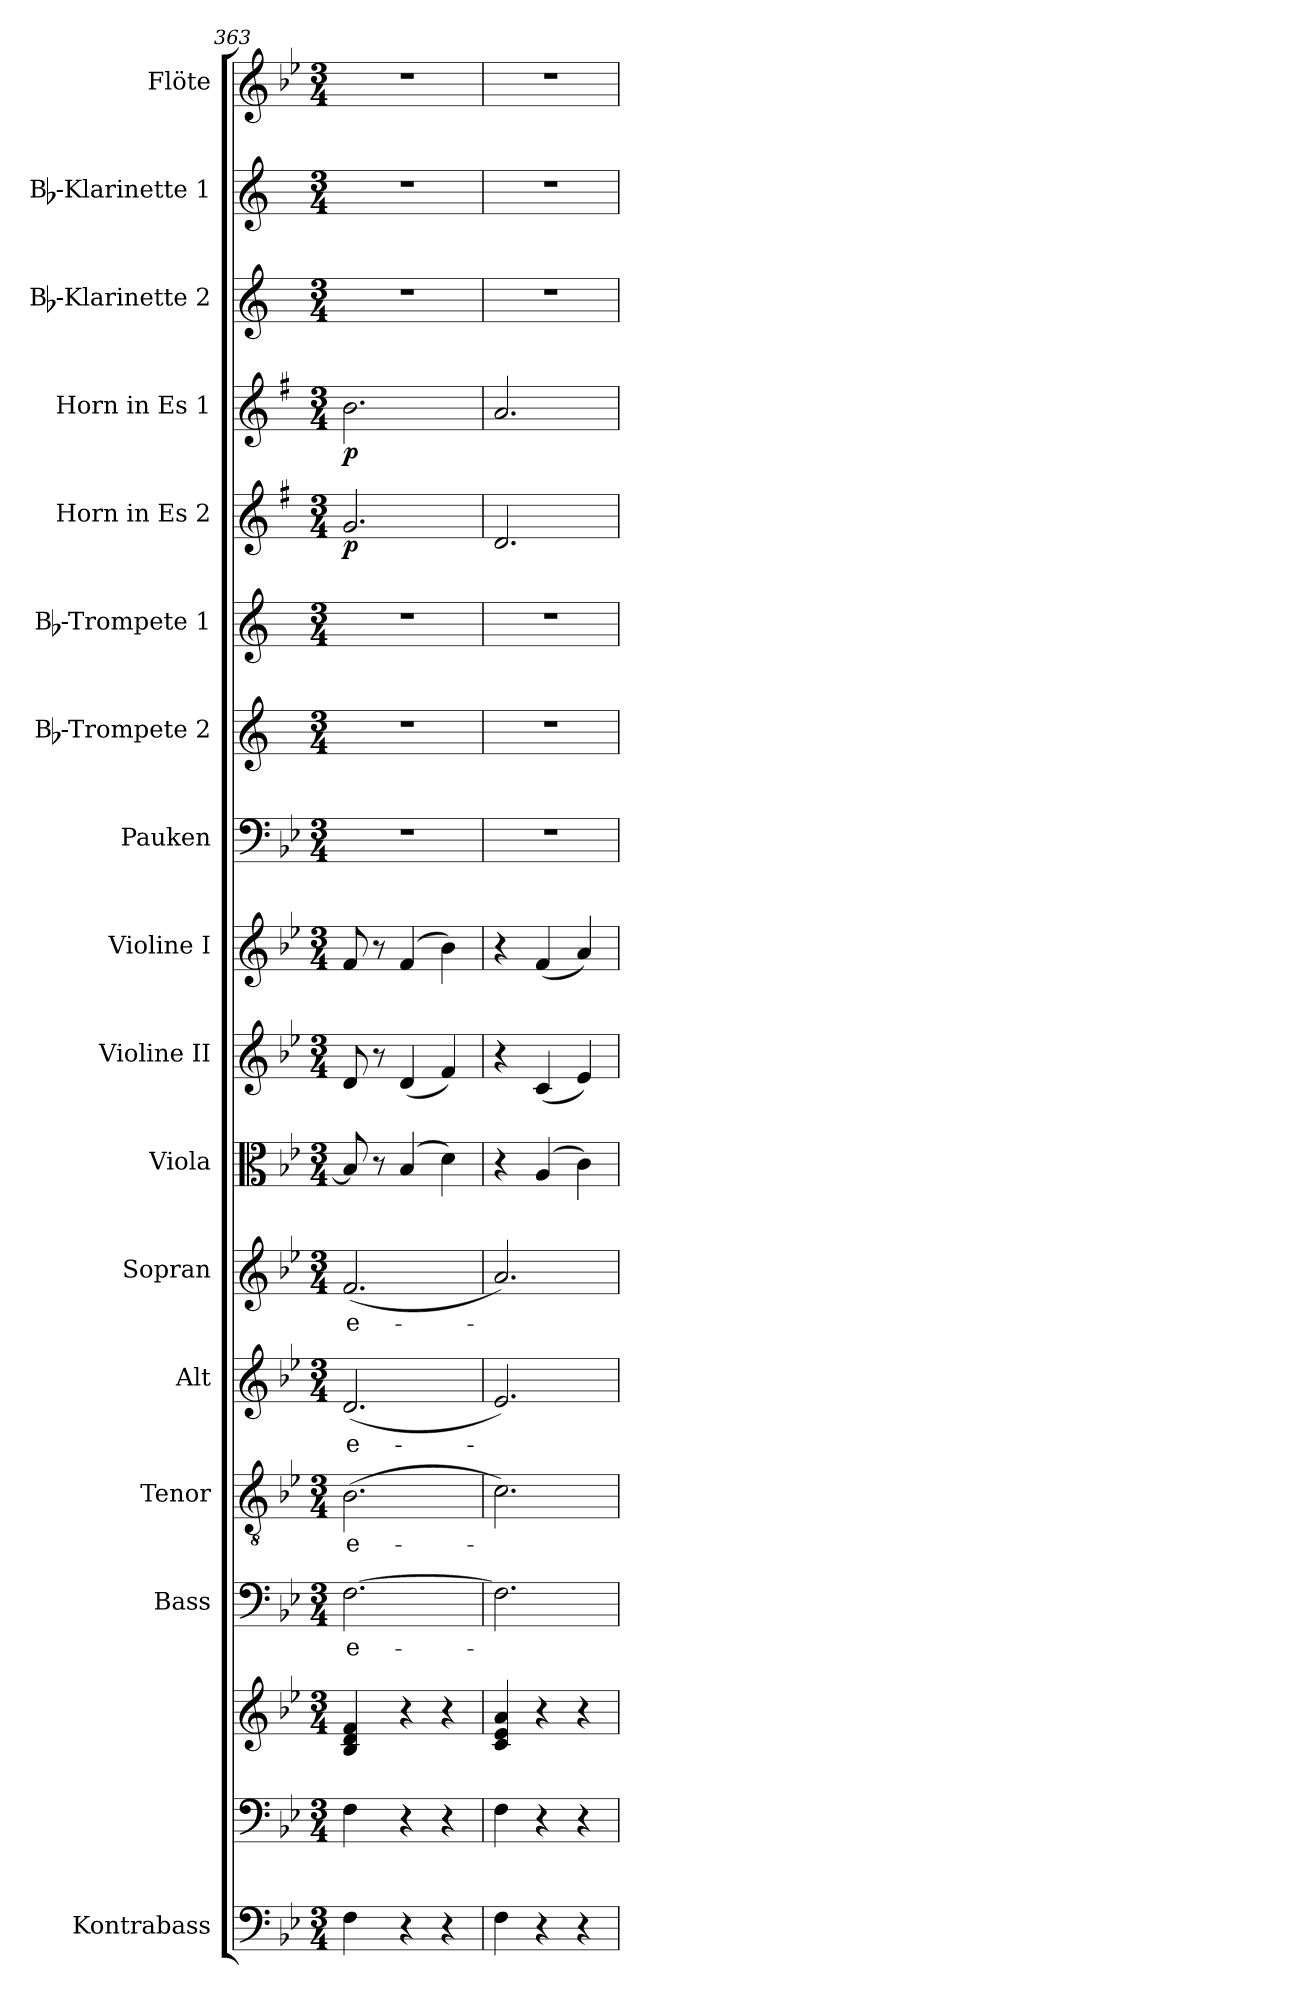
**kern	**kern	**kern	**kern	**text	**kern	**text	**kern	**text	**kern	**text	**kern	**kern	**kern	**kern	**kern	**kern	**kern	**dynam	**kern	**dynam	**kern	**kern	**kern
*part17	*part16	*part16	*part15	*part15	*part14	*part14	*part13	*part13	*part12	*part12	*part11	*part10	*part9	*part8	*part7	*part6	*part5	*part5	*part4	*part4	*part3	*part2	*part1
*staff18	*staff17	*staff16	*staff15	*staff15	*staff14	*staff14	*staff13	*staff13	*staff12	*staff12	*staff11	*staff10	*staff9	*staff8	*staff7	*staff6	*staff5	*staff5	*staff4	*staff4	*staff3	*staff2	*staff1
*I"Kontrabass	*	*	*I"Bass	*	*I"Tenor	*	*I"Alt	*	*I"Sopran	*	*I"Viola	*I"Violine II	*I"Violine I	*I"Pauken	*I"Bb-Trompete 2	*I"Bb-Trompete 1	*I"Horn in Es 2	*	*I"Horn in Es 1	*	*I"Bb-Klarinette 2	*I"Bb-Klarinette 1	*I"Flöte
*I'Kb.	*	*	*I'B.	*	*I'T.	*	*I'A.	*	*I'S.	*	*I'Vla.	*I'Vl. II	*I'Vl. I	*I'Pk.	*I'Bb Trp. 2	*I'Bb Trp. 1	*	*	*	*	*I'Bb Kl. 2	*I'Bb Kl. 1	*I'Fl.
!!LO:PB:g=z
*clefF4	*clefF4	*clefG2	*clefF4	*	*clefGv2	*	*clefG2	*	*clefG2	*	*clefC3	*clefG2	*clefG2	*clefF4	*clefG2	*clefG2	*clefG2	*	*clefG2	*	*clefG2	*clefG2	*clefG2
*ITrd7c12	*	*	*	*	*	*	*	*	*	*	*	*	*	*	*ITrd1c2	*ITrd1c2	*ITrd5c9	*	*ITrd5c9	*	*ITrd1c2	*ITrd1c2	*
*k[b-e-]	*k[b-e-]	*k[b-e-]	*k[b-e-]	*	*k[b-e-]	*	*k[b-e-]	*	*k[b-e-]	*	*k[b-e-]	*k[b-e-]	*k[b-e-]	*k[b-e-]	*k[b-e-]	*k[b-e-]	*k[b-e-]	*	*k[b-e-]	*	*k[b-e-]	*k[b-e-]	*k[b-e-]
*B-:	*B-:	*B-:	*B-:	*	*B-:	*	*B-:	*	*B-:	*	*B-:	*B-:	*B-:	*B-:	*B-:	*B-:	*B-:	*	*B-:	*	*B-:	*B-:	*B-:
*M3/4	*M3/4	*M3/4	*M3/4	*	*M3/4	*	*M3/4	*	*M3/4	*	*M3/4	*M3/4	*M3/4	*M3/4	*M3/4	*M3/4	*M3/4	*	*M3/4	*	*M3/4	*M3/4	*M3/4
=363	=363	=363	=363	=363	=363	=363	=363	=363	=363	=363	=363	=363	=363	=363	=363	=363	=363	=363	=363	=363	=363	=363	=363
!	!	!	!	!LO:LY:b	!	!LO:LY:b	!	!LO:LY:b	!	!LO:LY:b	!	!	!	!	!	!	!	!LO:DY:b	!	!LO:DY:b	!	!	!
4FF\	4F\	4B-/ 4d/ 4f/	[2.F\	e-	(>2.B-\	e-	(<2.d/	e-	(<2.f/	e-	8B-/]	8d/	8f/	2.r	2.r	2.r	2.B-/	p	2.d\	p	2.r	2.r	2.r
.	.	.	.	.	.	.	.	.	.	.	8r	8r	8r	.	.	.	.	.	.	.	.	.	.
4r	4r	4r	.	.	.	.	.	.	.	.	(4B-/	(<4d/	(4f/	.	.	.	.	.	.	.	.	.	.
4r	4r	4r	.	.	.	.	.	.	.	.	4d\)	4f/)	4b-\)	.	.	.	.	.	.	.	.	.	.
=364	=364	=364	=364	=364	=364	=364	=364	=364	=364	=364	=364	=364	=364	=364	=364	=364	=364	=364	=364	=364	=364	=364	=364
4FF\	4F\	4c/ 4e-/ 4a/	2.F\]	.	2.c\)	.	2.e-/)	.	2.a/)	.	4r	4r	4r	2.r	2.r	2.r	2.F/	.	2.c/	.	2.r	2.r	2.r
4r	4r	4r	.	.	.	.	.	.	.	.	(4A/	(<4c/	(<4f/	.	.	.	.	.	.	.	.	.	.
4r	4r	4r	.	.	.	.	.	.	.	.	4c\)	4e-/)	4a/)	.	.	.	.	.	.	.	.	.	.
=	=	=	=	=	=	=	=	=	=	=	=	=	=	=	=	=	=	=	=	=	=	=	=
*-	*-	*-	*-	*-	*-	*-	*-	*-	*-	*-	*-	*-	*-	*-	*-	*-	*-	*-	*-	*-	*-	*-	*-
